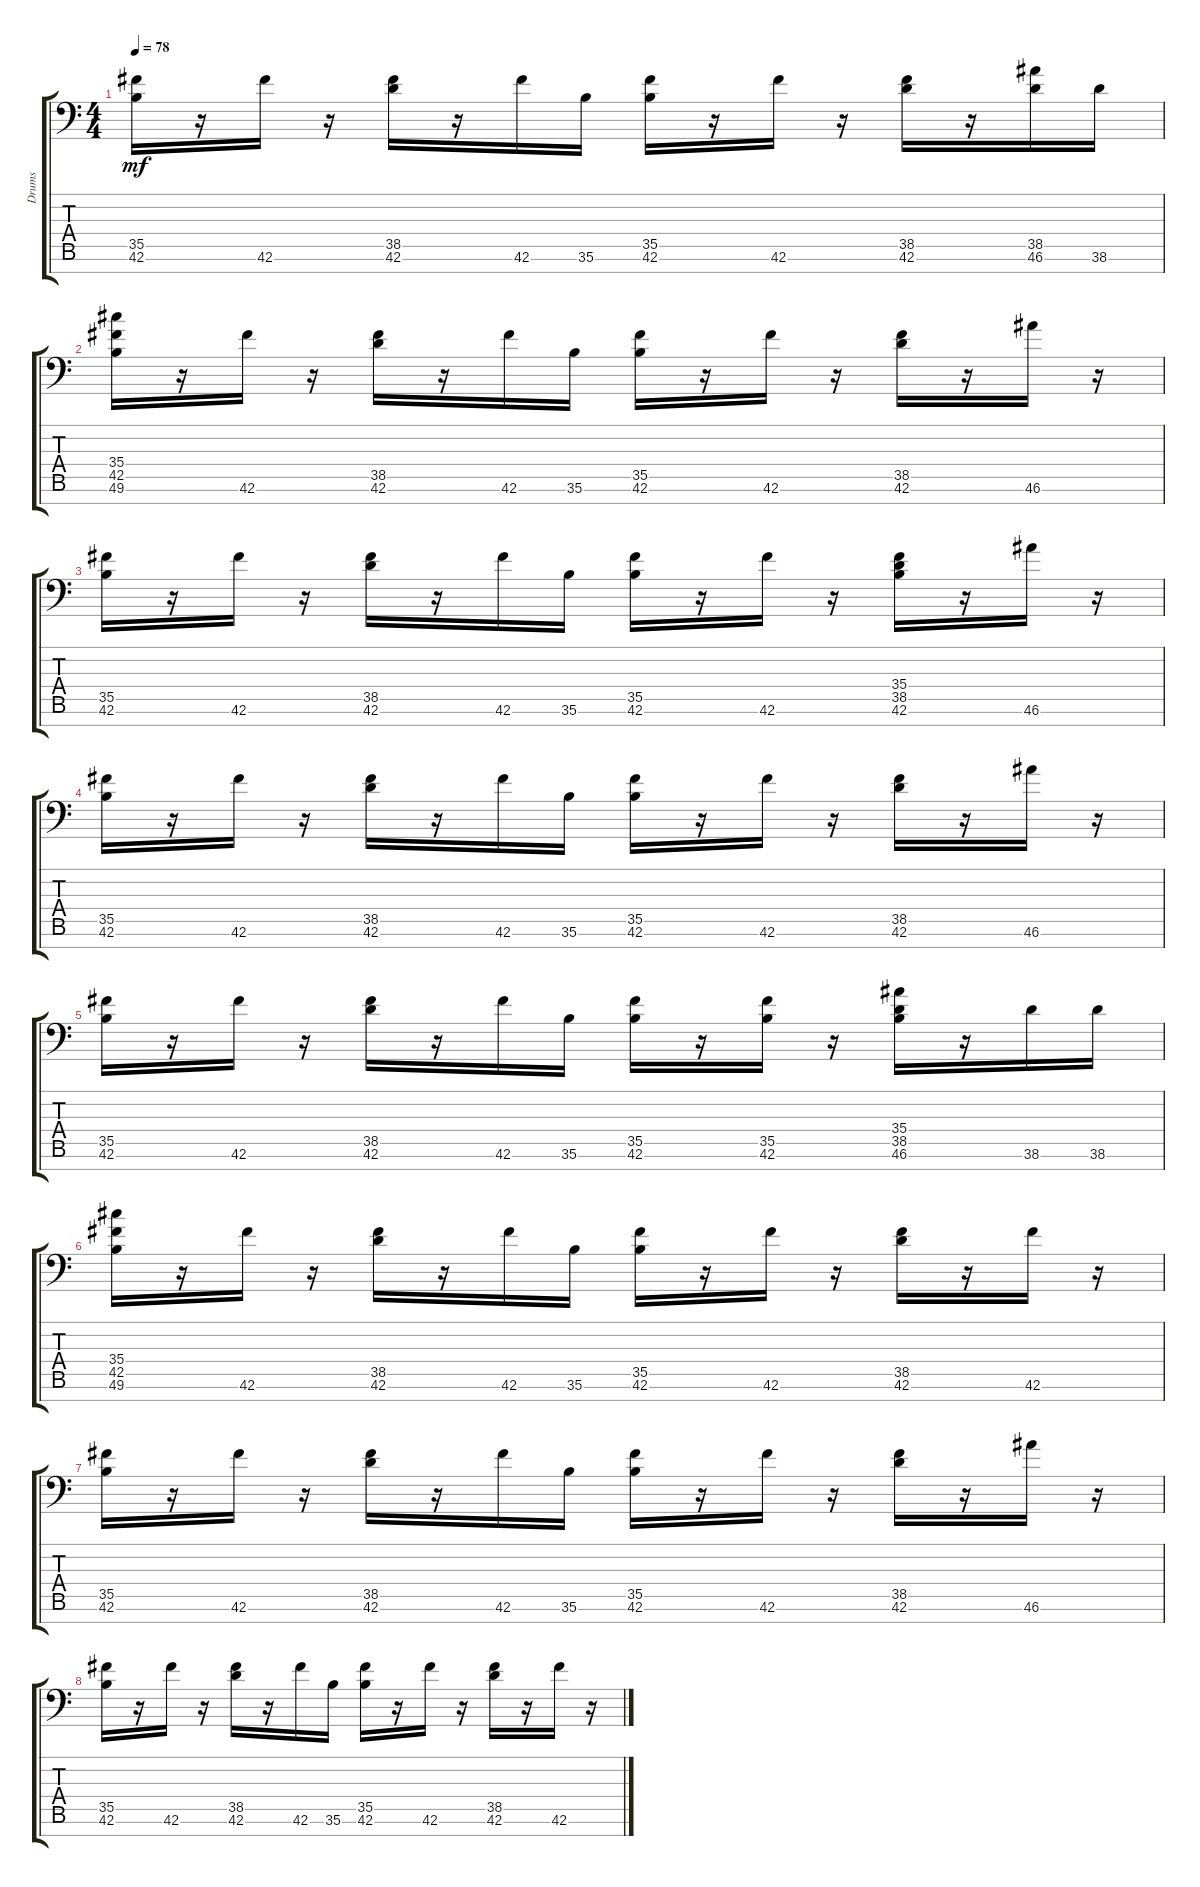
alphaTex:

\track ("Drums               " "Drums     ") {instrument acousticgrandpiano}
\staff {score tabs}
\tuning (C-1 C-1 C-1 C-1 C-1 C-1 C-1) {hide}
\ts (4 4)
\tempo 78
\clef f4
\ks c
(35.5 42.6).16{dy mf} r.16 42.6.16 r.16 (38.5 42.6).16 r.16 42.6.16 35.6.16 (35.5 42.6).16 r.16 42.6.16 r.16 (38.5 42.6).16 r.16 (38.5 46.6).16 38.6.16 |
(35.4 42.5 49.6).16 r.16 42.6.16 r.16 (38.5 42.6).16 r.16 42.6.16 35.6.16 (35.5 42.6).16 r.16 42.6.16 r.16 (38.5 42.6).16 r.16 46.6.16 r.16 |
(35.5 42.6).16 r.16 42.6.16 r.16 (38.5 42.6).16 r.16 42.6.16 35.6.16 (35.5 42.6).16 r.16 42.6.16 r.16 (35.4 38.5 42.6).16 r.16 46.6.16 r.16 |
(35.5 42.6).16 r.16 42.6.16 r.16 (38.5 42.6).16 r.16 42.6.16 35.6.16 (35.5 42.6).16 r.16 42.6.16 r.16 (38.5 42.6).16 r.16 46.6.16 r.16 |
(35.5 42.6).16 r.16 42.6.16 r.16 (38.5 42.6).16 r.16 42.6.16 35.6.16 (35.5 42.6).16 r.16 (35.5 42.6).16 r.16 (35.4 38.5 46.6).16 r.16 38.6.16 38.6.16 |
(35.4 42.5 49.6).16 r.16 42.6.16 r.16 (38.5 42.6).16 r.16 42.6.16 35.6.16 (35.5 42.6).16 r.16 42.6.16 r.16 (38.5 42.6).16 r.16 42.6.16 r.16 |
(35.5 42.6).16 r.16 42.6.16 r.16 (38.5 42.6).16 r.16 42.6.16 35.6.16 (35.5 42.6).16 r.16 42.6.16 r.16 (38.5 42.6).16 r.16 46.6.16 r.16 |
(35.5 42.6).16 r.16 42.6.16 r.16 (38.5 42.6).16 r.16 42.6.16 35.6.16 (35.5 42.6).16 r.16 42.6.16 r.16 (38.5 42.6).16 r.16 42.6.16 r.16
